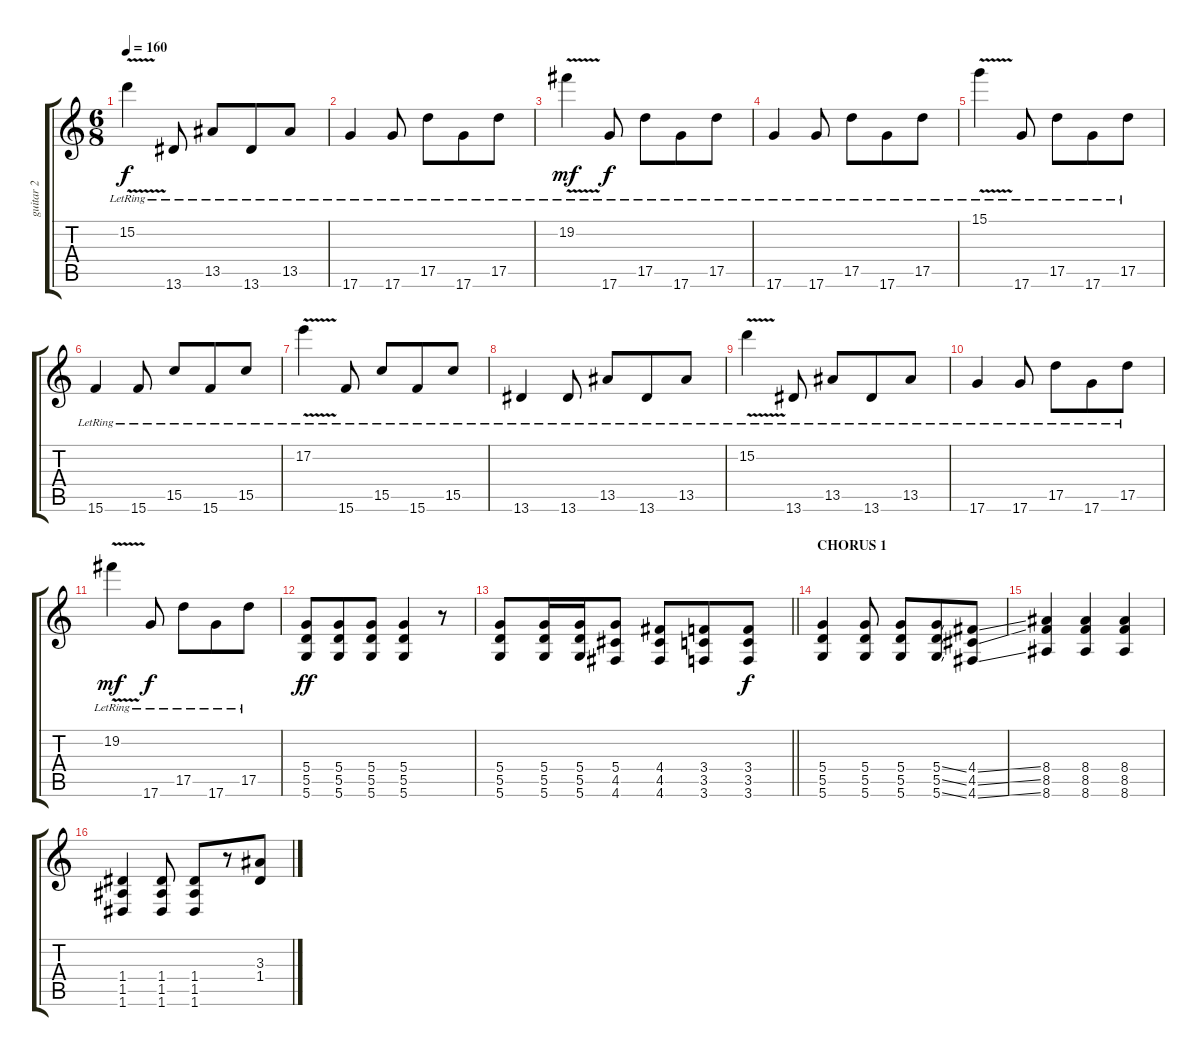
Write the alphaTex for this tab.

\track ("guitar 2" "guitar 2") {instrument acousticguitarsteel}
\staff {score tabs}
\tuning (E4 B3 G3 D3 A2 D2) {hide}
\ts (6 8)
\tempo 160
\clef g2
\ks c
15.2{v lr}.4{dy f} 13.6{lr}.8 13.5{lr}.8 13.6{lr}.8 13.5{lr}.8 |
17.6{lr}.4 17.6{lr}.8 17.5{lr}.8 17.6{lr}.8 17.5{lr}.8 |
19.2{v lr}.4{dy mf} 17.6{lr}.8{dy f} 17.5{lr}.8 17.6{lr}.8 17.5{lr}.8 |
17.6{lr}.4 17.6{lr}.8 17.5{lr}.8 17.6{lr}.8 17.5{lr}.8 |
15.1{v lr}.4 17.6{lr}.8 17.5{lr}.8 17.6{lr}.8 17.5{lr}.8 |
15.6{lr}.4 15.6{lr}.8 15.5{lr}.8 15.6{lr}.8 15.5{lr}.8 |
17.2{v lr}.4 15.6{lr}.8 15.5{lr}.8 15.6{lr}.8 15.5{lr}.8 |
13.6{lr}.4 13.6{lr}.8 13.5{lr}.8 13.6{lr}.8 13.5{lr}.8 |
15.2{v lr}.4 13.6{lr}.8 13.5{lr}.8 13.6{lr}.8 13.5{lr}.8 |
17.6{lr}.4 17.6{lr}.8 17.5{lr}.8 17.6{lr}.8 17.5{lr}.8 |
19.2{v lr}.4{dy mf} 17.6{lr}.8{dy f} 17.5{lr}.8 17.6{lr}.8 17.5{lr}.8 |
(5.4 5.5 5.6).8{dy ff instrument overdrivenguitar} (5.4 5.5 5.6).8 (5.4 5.5 5.6).8 (5.4 5.5 5.6).4 r.8 |
\barLineRight lightlight
(5.4 5.5 5.6).8 (5.4 5.5 5.6).16 (5.4 5.5 5.6).16 (5.4 4.5 4.6).8 (4.4 4.5 4.6).8 (3.4 3.5 3.6).8 (3.4 3.5 3.6).8{dy f} |
\section ("" "CHORUS 1")
(5.4 5.5 5.6).4 (5.4 5.5 5.6).8 (5.4 5.5 5.6).8 (5.4{ss} 5.5{ss} 5.6{ss}).8 (4.4{ss} 4.5{ss} 4.6{ss}).8 |
(8.4 8.5 8.6).4 (8.4 8.5 8.6).4 (8.4 8.5 8.6).4 |
(1.4 1.5 1.6).4 (1.4 1.5 1.6).8 (1.4 1.5 1.6).8 r.8 (3.3 1.4).8
